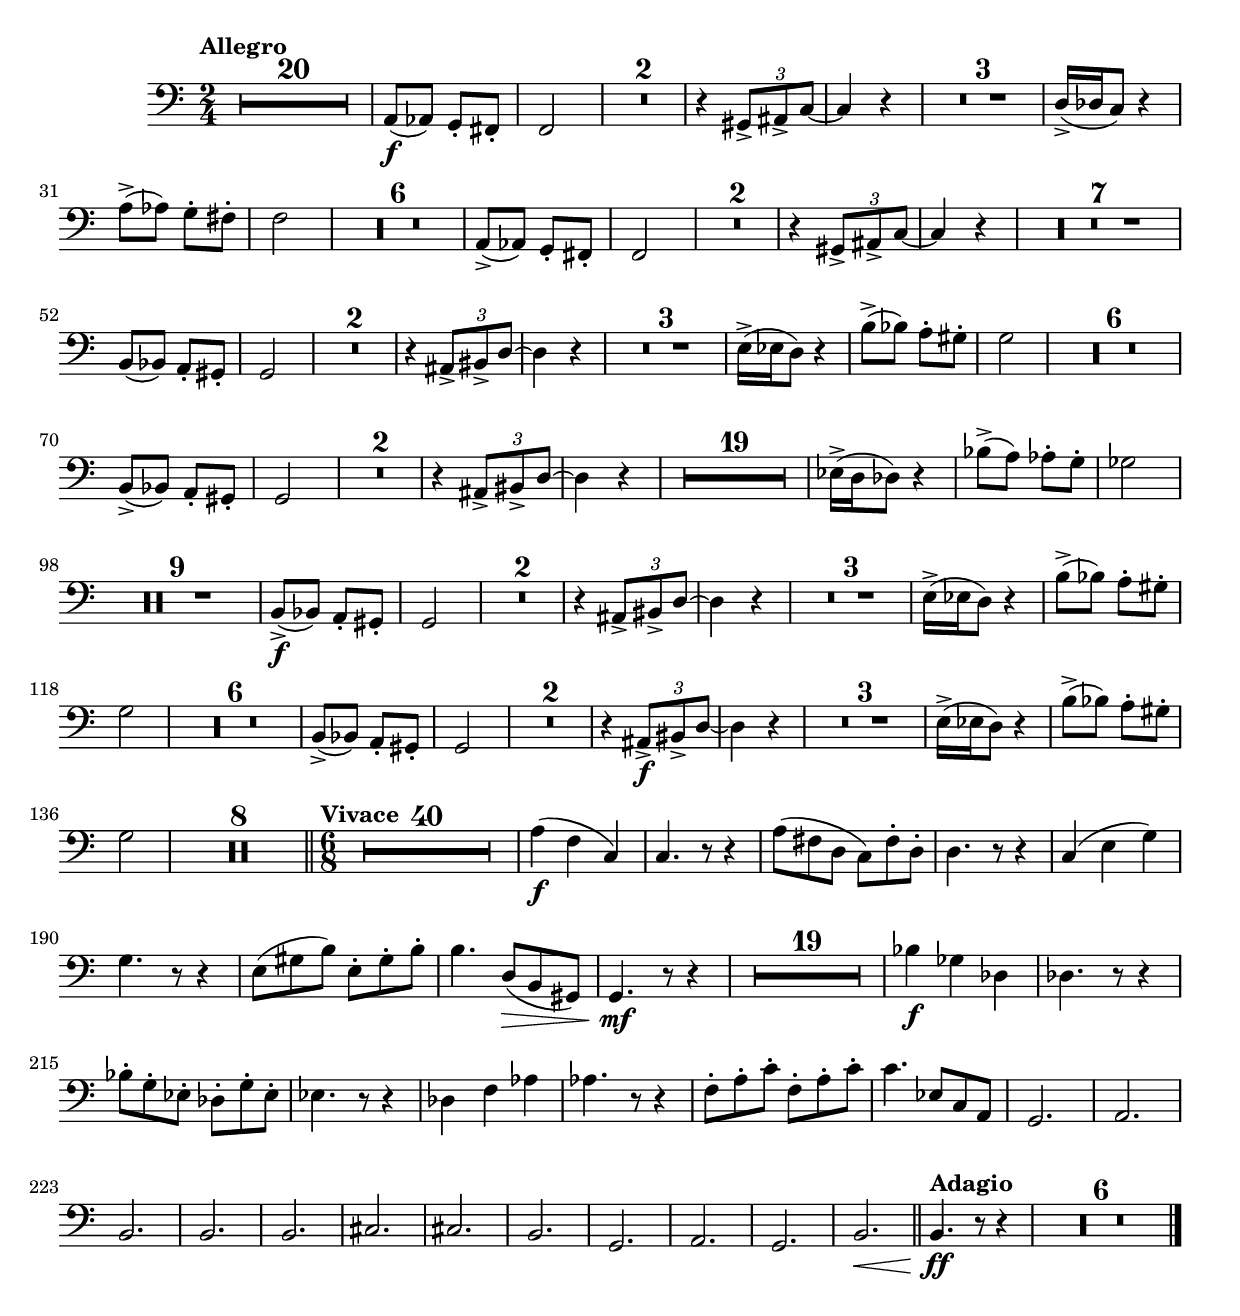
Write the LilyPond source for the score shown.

\version "2.12.0"
\score {  
    \relative c{
    \compressFullBarRests
    \clef bass
    %staffkeysig
    \key c \major 
    %bartimesig: 
    \time 2/4 
    \tempo "Allegro"
    R2 *20  | % 
    a8( \f aes) g-.  fis-.       | % 21
    f2      | % 22
    R2 *2  | % 
    r4 \times 2/3{gis8->  ais->  c~  }      | % 25
    c4 r      | % 26
    R2 *3  | % 
    d16-> ( des c8) r4      | % 30
    a'8-> ( aes) g-.  fis-.       | % 31
    f2      | % 32
    R2 *6  | % 
    a,8-> ( aes) g-.  fis-.       | % 39
    f2      | % 40
    R2 *2  | % 
    r4 \times 2/3{gis8->  ais->  c~  }      | % 43
    c4 r      | % 44
    R2 *7  | % 
    b8( bes) a-.  gis-.       | % 52
    g2      | % 53
    R2 *2  | % 
    r4 \times 2/3{ais8->  bis->  d~  }      | % 56
    d4 r      | % 57
    R2 *3  | % 
    e16-> ( ees d8) r4      | % 61
    b'8-> ( bes) a-.  gis-.       | % 62
    g2      | % 63
    R2 *6  | % 
    b,8-> ( bes) a-.  gis-.       | % 70
    g2      | % 71
    R2 *2  | % 
    r4 \times 2/3{ais8->  bis->  d~  }      | % 74
    d4 r      | % 75
    R2 *19  | % 
    ees16-> ( d des8) r4      | % 95
    bes'8-> ( a) aes-.  g-.       | % 96
    ges2      | % 97
    R2 *9  | % 
    b,8-> ( \f bes) a-.  gis-.       | % 107
    g2      | % 108
    R2 *2  | % 
    r4 \times 2/3{ais8->  bis->  d~  }      | % 111
    d4 r      | % 112
    R2 *3  | % 
    e16-> ( ees d8) r4      | % 116
    b'8-> ( bes) a-.  gis-.       | % 117
    g2      | % 118
    R2 *6  | % 
    b,8-> ( bes) a-.  gis-.       | % 125
    g2      | % 126
    R2 *2  | % 
    r4 \times 2/3{ais8->  \f bis->  d~  }      | % 129
    d4 r      | % 130
    R2 *3  | % 
    e16-> ( ees d8) r4      | % 134
    b'8-> ( bes) a-.  gis-.       | % 135
    g2      | % 136
    R2 *8    \bar "||"     | % 144
    %bartimesig: 
    \time 6/8 
    \tempo "Vivace"
    R2. *40     | % 145
    a4( \f f c)      | % 185
    c4. r8 r4      | % 186
    a'8( fis d c) fis-.  d-.       | % 187
    d4. r8 r4      | % 188
    c( e g)      | % 189
    g4. r8 r4      | % 190
    e8( gis b) e,-.  gis-.  b-.       | % 191
    b4. d,8( \> b gis)      | % 192
    g4. \! \mf r8 r4      | % 193
    R2. *19     | % 194
    bes'4 \f ges des      | % 213
    des4. r8 r4      | % 214
    bes'8-.  g-.  ees-.  des-.  g-.  ees-.       | % 215
    ees4. r8 r4      | % 216
    des f aes      | % 217
    aes4. r8 r4      | % 218
    f8-.  a-.  c-.  f,-.  a-.  c-.       | % 219
    c4. ees,8 c a      | % 220
    g2.      | % 221
    a2.      | % 222
    b2.      | % 223
    b2.      | % 224
    b2.      | % 225
    cis2.      | % 226
    cis2.      | % 227
    b2.      | % 228
    g2.      | % 229
    a2.      | % 230
    g2.      | % 231
    b2. \<    \bar "||"      | % 232
    \tempo "Adagio"
    b4. \! \ff r8 r4      | % 233
    R2. *6 \bar "|."     | % 234
}% end of last bar in partorvoice
}%% end of score-block 